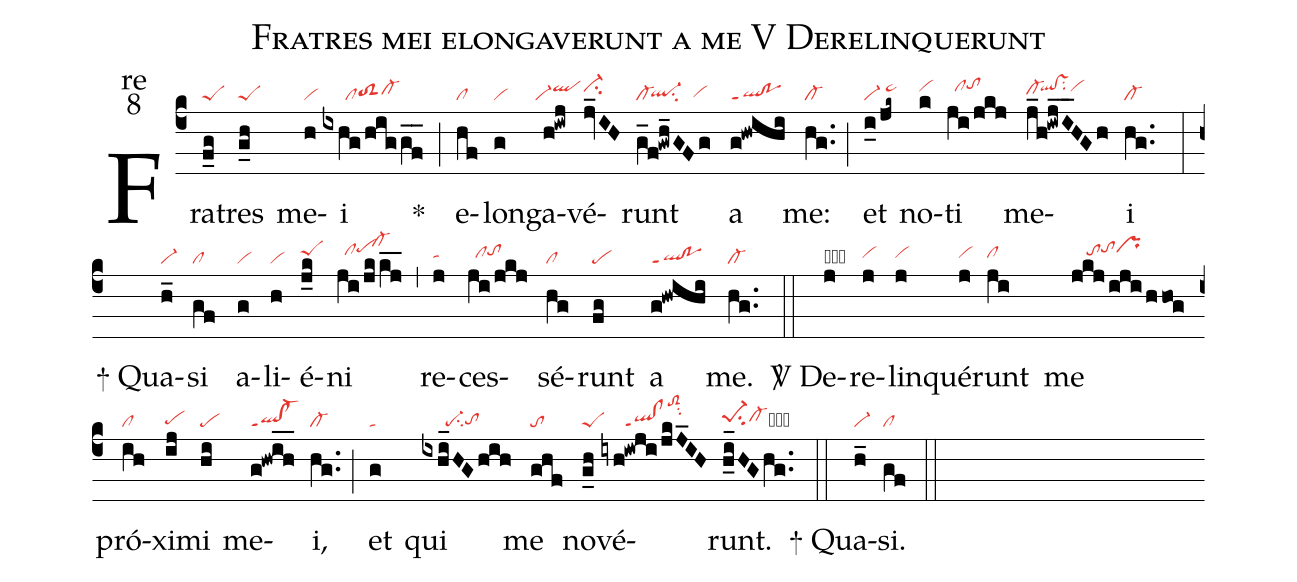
name:Fratres mei elongaverunt a me V Derelinquerunt;
office-part:re;
mode:8;
nabc-lines:1;
%%
(c4) Fra(f_g|peS)tres(g_h|peS) me(h|vi)i(ixhg/hig/gf__|//////cltoS2hgcl-hh) <sp>*</sp>(;) e(hf|cl)lon(g|vi)ga(h!iwj|``vi-qlhi)vé(jv_IH|ci-hi)runt(g_f!gwh_GFg|cl-`ql-hgsu2vihg) a(g!hwihi|ql!poppt1) me:(hg..|cl-) (;) et(i_0/jk~|vi-/ta>hi) no(k|vihi)ti(ji/jkj|//clhitohj) me(j_h!iwjI__HGh|cl-hh`qlhi!vshisu2vihi)i(hg..|cl-) (:)
<sp>+</sp> Qua(h_|vi-)si(gf|cl) a(g|vi)li(h|vi)é(j_k|peShi)ni(ji/jk/kj__|//clhipehj`cl-hl) (,) re(j|tahh)ces(ji/jkj|//clhhtohi)sé(hg|cl)runt(fg|pe) a(g!hwihi|ql!poppt1) me.(hg..|cl-) (::)

<sp>V/</sp> De(j|obvihh)re(j|vihh)lin(j|vihh)qué(j|vihh)runt(ji|clhh) me(jkj/iji/hhog|////tohitohjprhj) pró(ih|cl)xi(ij|pehg)mi(hi|pe) me(g!hwih__|ql!cl-ppt1)i,(hg..|cl-) (;) et(g|ta) qui(ixhi_HGhih|//////pe-su2tohg) me(ghf|to) no(g_h|peS)vé(iyh!iwji/jkJ_IH|//////ql!clppt1toS2hmsu2)runt.(h_i_HGhg..|pe-1hhsu2cl-hhcb) (::)
<sp>+</sp> Qua(h_|vi-)si.(gf|cl) (::)
